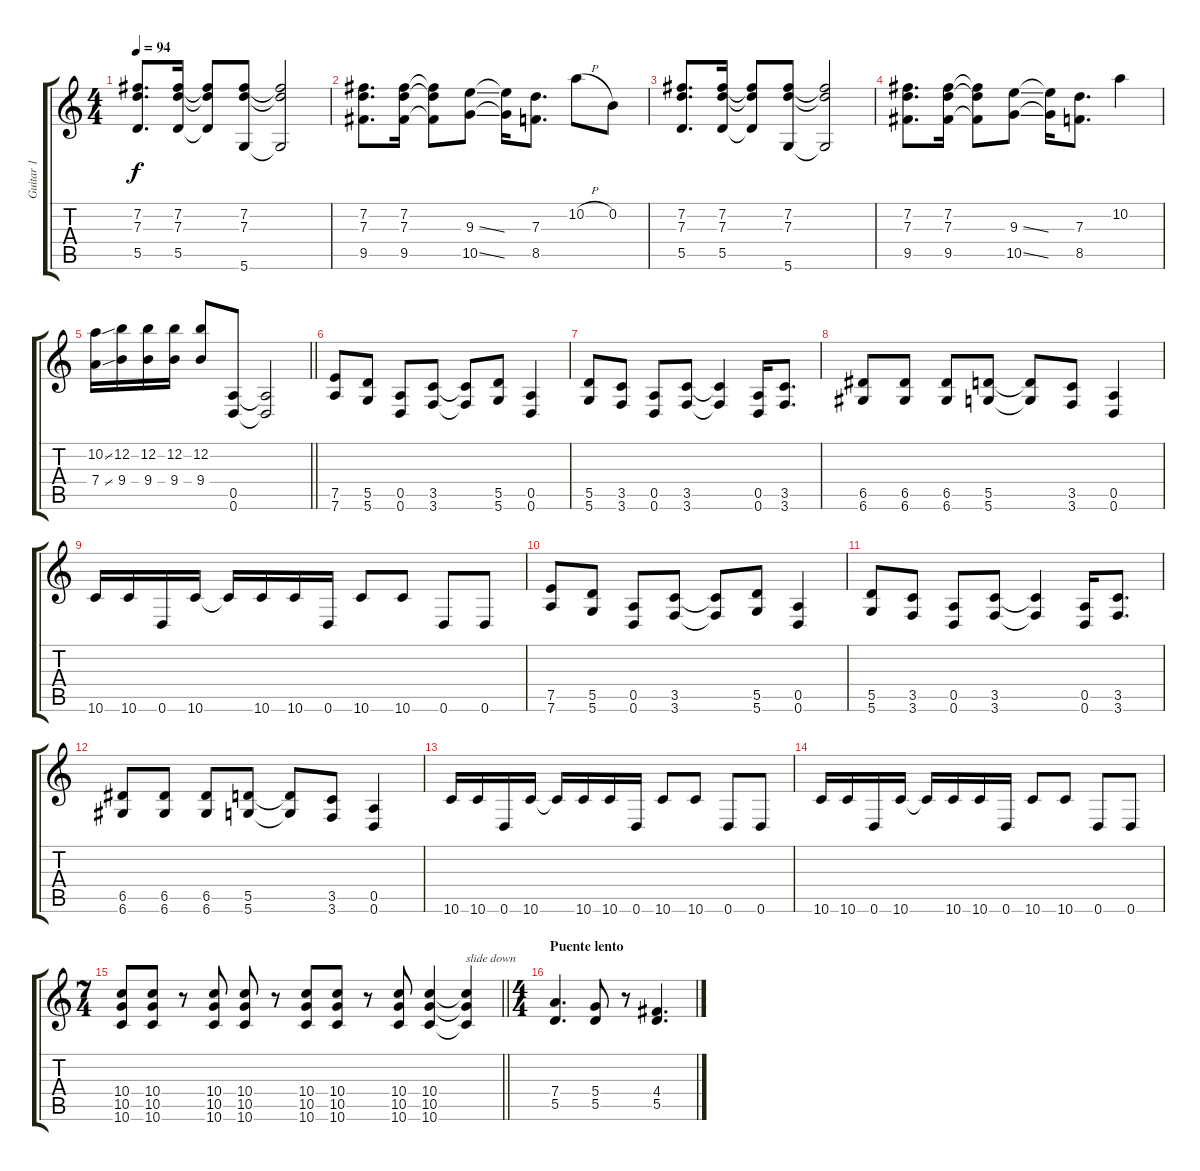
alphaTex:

\track ("Guitar 1" "Guitar 1") {instrument distortionguitar}
\staff {score tabs}
\tuning (E4 B3 G3 D3 A2 D2) {hide}
\ts (4 4)
\tempo 94
\clef g2
\ks c
(7.2 7.3 5.5).8{d dy f} (7.2 7.3 5.5).16 (7.2{t} 7.3{t} 5.5{t}).8 (7.2 7.3 5.6).8 (7.2{t} 7.3{t} 5.6{t}).2 |
(7.2 7.3 9.5).8{d} (7.2 7.3 9.5).16 (7.2{t} 7.3{t} 9.5{t}).8 (9.3{ss} 10.5{ss}).8 (9.3{t} 10.5{t}).16 (7.3 8.5).8{d} 10.2{h}.8 0.2.8 |
(7.2 7.3 5.5).8{d} (7.2 7.3 5.5).16 (7.2{t} 7.3{t} 5.5{t}).8 (7.2 7.3 5.6).8 (7.2{t} 7.3{t} 5.6{t}).2 |
(7.2 7.3 9.5).8{d} (7.2 7.3 9.5).16 (7.2{t} 7.3{t} 9.5{t}).8 (9.3{ss} 10.5{ss}).8 (9.3{t} 10.5{t}).16 (7.3 8.5).8{d} 10.2.4 |
\barLineRight lightlight
(10.2{ss} 7.4{ss}).16 (12.2 9.4).16 (12.2 9.4).16 (12.2 9.4).16 (12.2 9.4).8 (0.5 0.6).8 (0.5{t} 0.6{t}).2 |
(7.5 7.6).8 (5.5 5.6).8 (0.5 0.6).8 (3.5 3.6).8 (3.5{t} 3.6{t}).8 (5.5 5.6).8 (0.5 0.6).4 |
(5.5 5.6).8 (3.5 3.6).8 (0.5 0.6).8 (3.5 3.6).8 (3.5{t} 3.6{t}).4 (0.5 0.6).16 (3.5 3.6).8{d} |
(6.5 6.6).8 (6.5 6.6).8 (6.5 6.6).8 (5.5 5.6).8 (5.5{t} 5.6{t}).8 (3.5 3.6).8 (0.5 0.6).4 |
10.6.16 10.6.16 0.6.16 10.6.16 10.6{t}.16 10.6.16 10.6.16 0.6.16 10.6.8 10.6.8 0.6.8 0.6.8 |
(7.5 7.6).8 (5.5 5.6).8 (0.5 0.6).8 (3.5 3.6).8 (3.5{t} 3.6{t}).8 (5.5 5.6).8 (0.5 0.6).4 |
(5.5 5.6).8 (3.5 3.6).8 (0.5 0.6).8 (3.5 3.6).8 (3.5{t} 3.6{t}).4 (0.5 0.6).16 (3.5 3.6).8{d} |
(6.5 6.6).8 (6.5 6.6).8 (6.5 6.6).8 (5.5 5.6).8 (5.5{t} 5.6{t}).8 (3.5 3.6).8 (0.5 0.6).4 |
10.6.16 10.6.16 0.6.16 10.6.16 10.6{t}.16 10.6.16 10.6.16 0.6.16 10.6.8 10.6.8 0.6.8 0.6.8 |
10.6.16 10.6.16 0.6.16 10.6.16 10.6{t}.16 10.6.16 10.6.16 0.6.16 10.6.8 10.6.8 0.6.8 0.6.8 |
\ts (7 4)
\barLineRight lightlight
(10.4 10.5 10.6).8 (10.4 10.5 10.6).8 r.8 (10.4 10.5 10.6).8 (10.4 10.5 10.6).8 r.8 (10.4 10.5 10.6).8 (10.4 10.5 10.6).8 r.8 (10.4 10.5 10.6).8 (10.4 10.5 10.6).4 (10.4{t} 10.5{t} 10.6{t}).4{txt "slide down"} |
\ts (4 4)
\section ("" "Puente lento")
(7.4 5.5).4{d} (5.4 5.5).8 r.8 (4.4 5.5).4{d}
